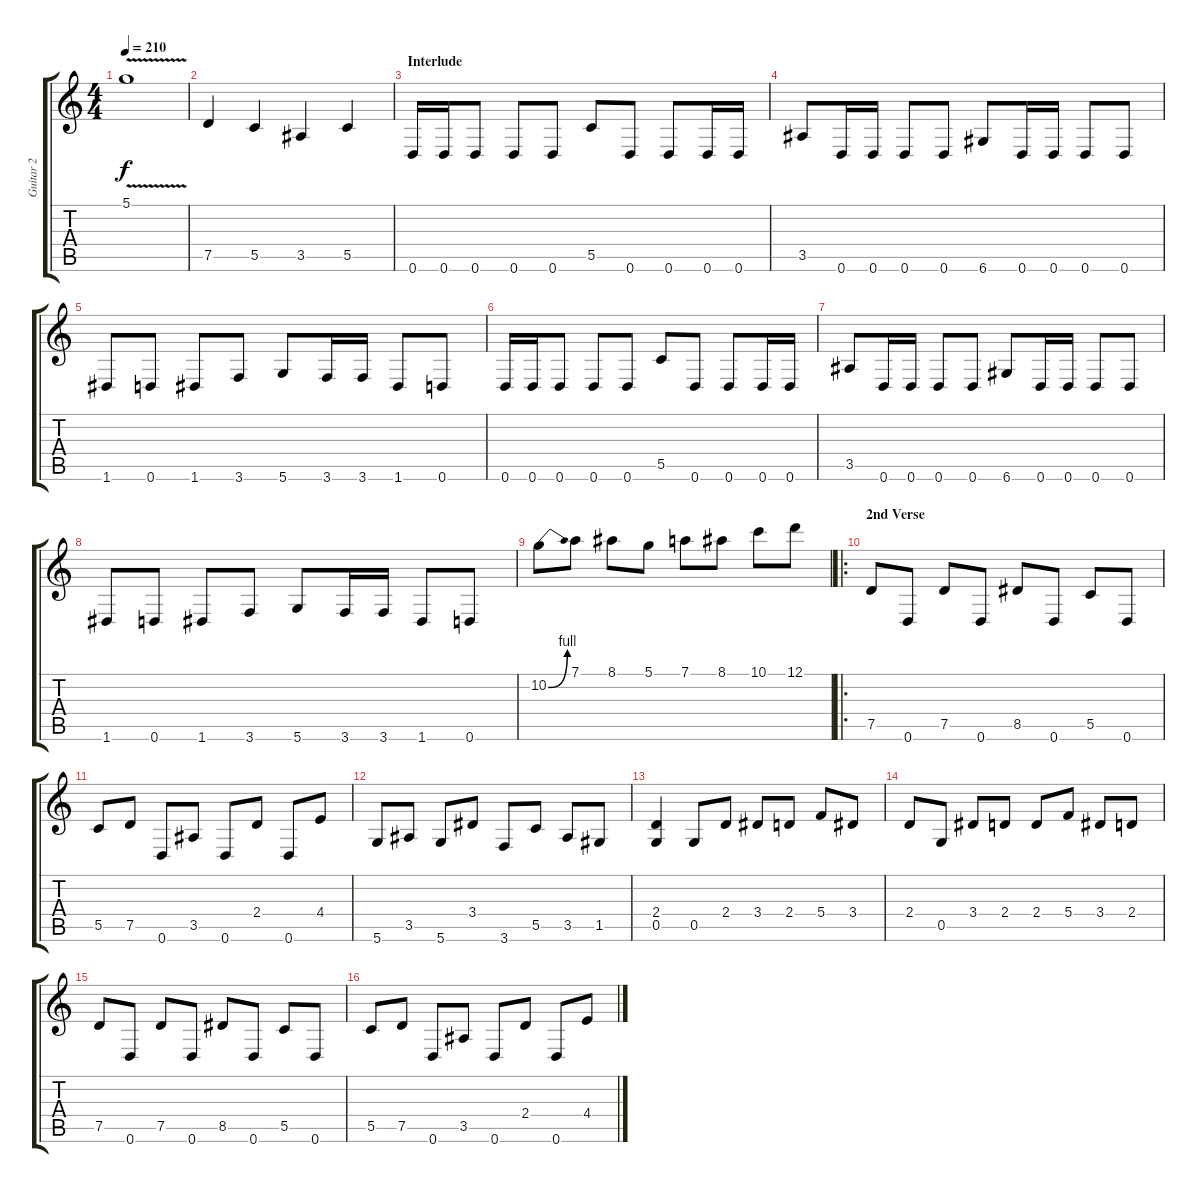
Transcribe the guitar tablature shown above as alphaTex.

\track ("Guitar 2" "Guitar 2") {instrument overdrivenguitar}
\staff {score tabs}
\tuning (D4 A3 F3 C3 G2 D2) {hide}
\ts (4 4)
\tempo 210
\clef g2
\ks c
5.1{v}.1{dy f} |
7.5.4 5.5.4 3.5.4 5.5.4 |
\section ("" "Interlude")
0.6.16 0.6.16 0.6.8 0.6.8 0.6.8 5.5.8 0.6.8 0.6.8 0.6.16 0.6.16 |
3.5.8 0.6.16 0.6.16 0.6.8 0.6.8 6.6.8 0.6.16 0.6.16 0.6.8 0.6.8 |
1.6.8 0.6.8 1.6.8 3.6.8 5.6.8 3.6.16 3.6.16 1.6.8 0.6.8 |
0.6.16 0.6.16 0.6.8 0.6.8 0.6.8 5.5.8 0.6.8 0.6.8 0.6.16 0.6.16 |
3.5.8 0.6.16 0.6.16 0.6.8 0.6.8 6.6.8 0.6.16 0.6.16 0.6.8 0.6.8 |
1.6.8 0.6.8 1.6.8 3.6.8 5.6.8 3.6.16 3.6.16 1.6.8 0.6.8 |
10.2{be (bend 0 0 60 4)}.8 7.1.8 8.1.8 5.1.8 7.1.8 8.1.8 10.1.8 12.1.8 |
\ro
\section ("" "2nd Verse")
7.5.8 0.6.8 7.5.8 0.6.8 8.5.8 0.6.8 5.5.8 0.6.8 |
5.5.8 7.5.8 0.6.8 3.5.8 0.6.8 2.4.8 0.6.8 4.4.8 |
5.6.8 3.5.8 5.6.8 3.4.8 3.6.8 5.5.8 3.5.8 1.5.8 |
(2.4 0.5).4 0.5.8 2.4.8 3.4.8 2.4.8 5.4.8 3.4.8 |
2.4.8 0.5.8 3.4.8 2.4.8 2.4.8 5.4.8 3.4.8 2.4.8 |
7.5.8 0.6.8 7.5.8 0.6.8 8.5.8 0.6.8 5.5.8 0.6.8 |
5.5.8 7.5.8 0.6.8 3.5.8 0.6.8 2.4.8 0.6.8 4.4.8
